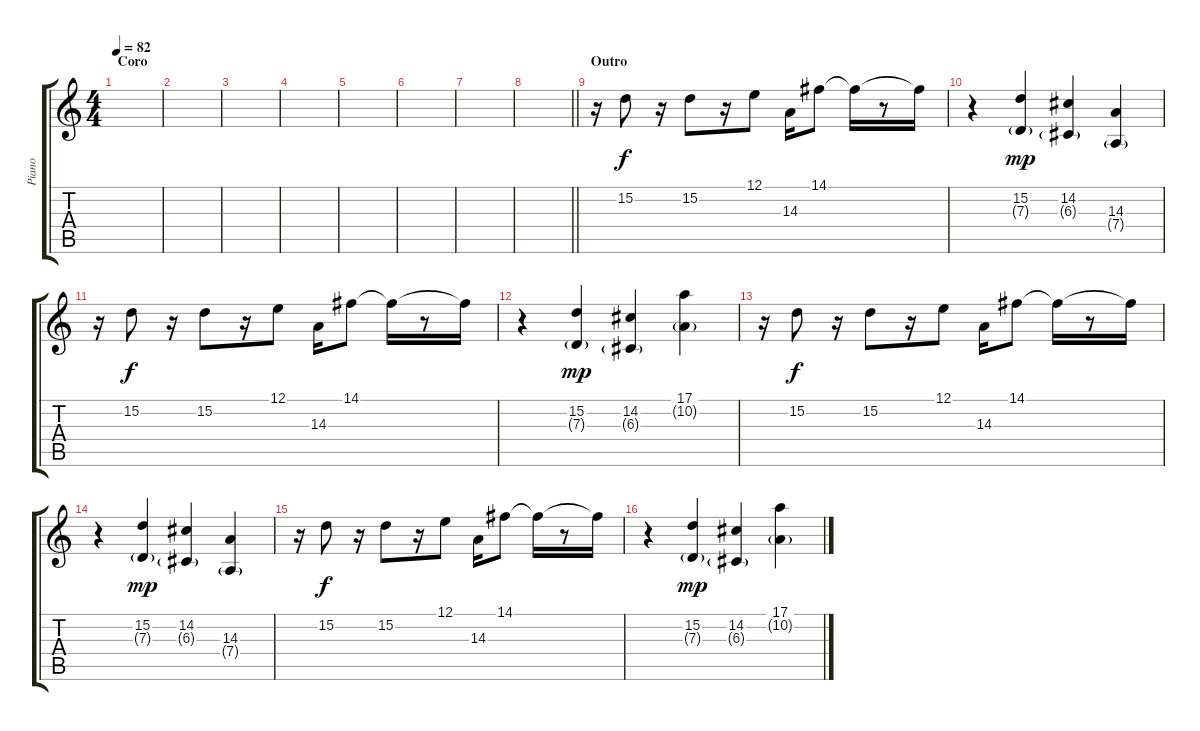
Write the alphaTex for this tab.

\track ("Piano" "Piano") {instrument acousticgrandpiano}
\staff {score tabs}
\tuning (E4 B3 G3 D3 A2 E2) {hide}
\ts (4 4)
\section ("" "Coro")
\tempo 82
\clef g2
\ks c
|
|
|
|
|
|
|
\barLineRight lightlight
|
\section ("" "Outro")
r.16{volume 13 balance 12} 15.2.8{dy f} r.16 15.2.8 r.16 12.1.8 14.3.16 14.1.8 14.1{t}.16 r.8 14.1{t}.16 |
r.4 (15.2 7.3{g}).4{dy mp} (14.2 6.3{g}).4 (14.3 7.4{g}).4 |
r.16 15.2.8{dy f} r.16 15.2.8 r.16 12.1.8 14.3.16 14.1.8 14.1{t}.16 r.8 14.1{t}.16 |
r.4 (15.2 7.3{g}).4{dy mp} (14.2 6.3{g}).4 (17.1 10.2{g}).4 |
r.16 15.2.8{dy f} r.16 15.2.8 r.16 12.1.8 14.3.16 14.1.8 14.1{t}.16 r.8 14.1{t}.16 |
r.4 (15.2 7.3{g}).4{dy mp} (14.2 6.3{g}).4 (14.3 7.4{g}).4 |
r.16 15.2.8{dy f} r.16 15.2.8 r.16 12.1.8 14.3.16 14.1.8 14.1{t}.16 r.8 14.1{t}.16 |
r.4 (15.2 7.3{g}).4{dy mp} (14.2 6.3{g}).4 (17.1 10.2{g}).4
